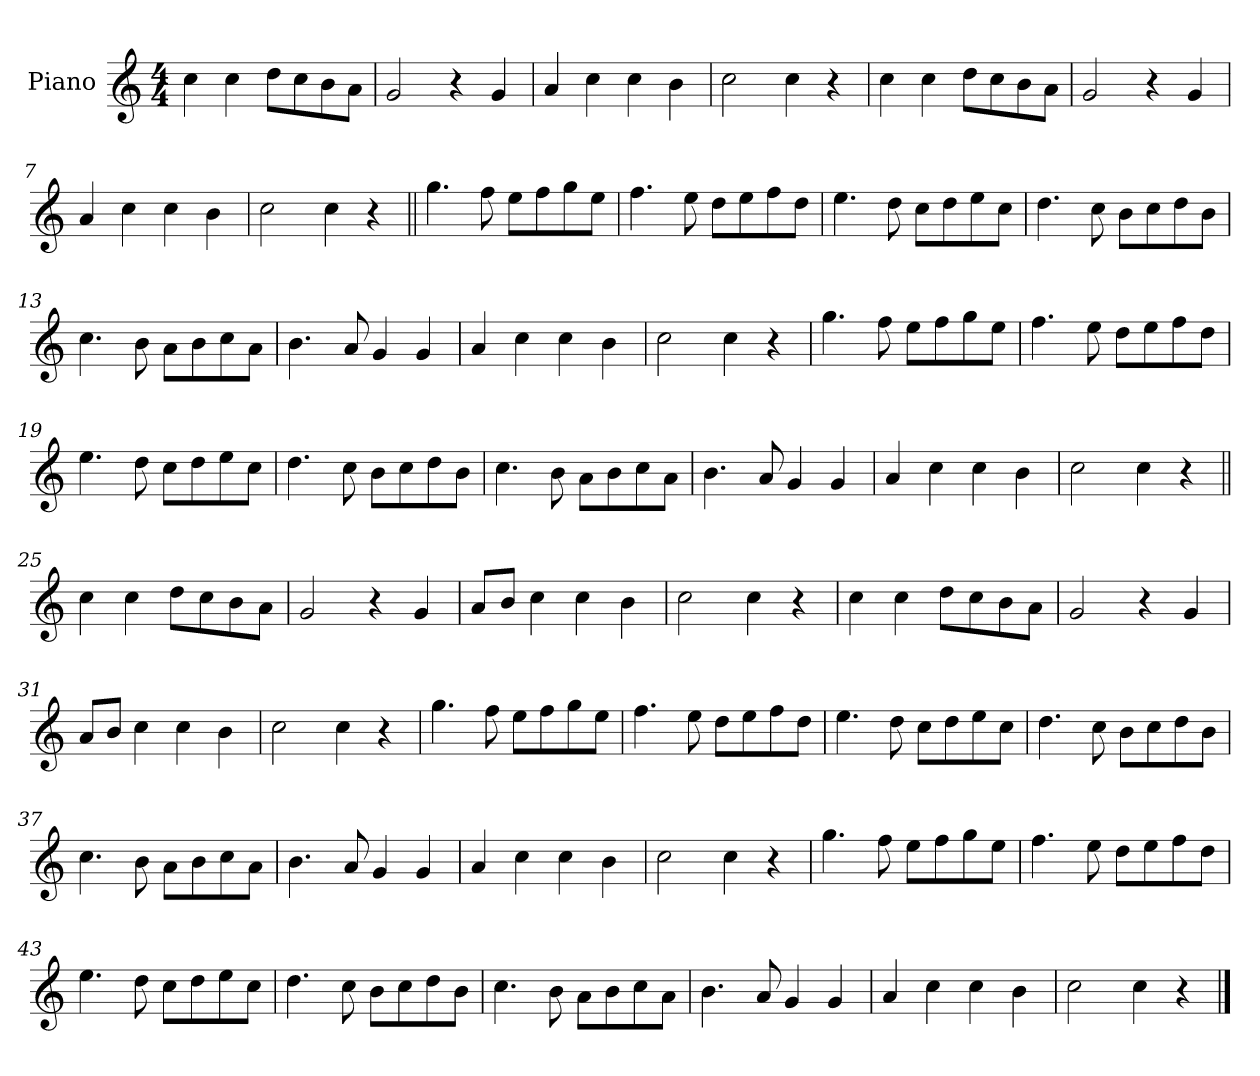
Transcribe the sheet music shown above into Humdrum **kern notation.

**kern
*part1
*staff1
*I"Piano
*I'Pno.
*clefG2
*k[]
*M4/4
*MM190
=1
4cc
4cc
8ddL
8cc
8b
8aJ
=2
2g
4r
4g
=3
4a
4cc
4cc
4b
=4
2cc
4cc
4r
=5
4cc
4cc
8ddL
8cc
8b
8aJ
=6
2g
4r
4g
=7
4a
4cc
4cc
4b
=8
2cc
4cc
4r
=9||
4.gg
8ff
8eeL
8ff
8gg
8eeJ
=10
4.ff
8ee
8ddL
8ee
8ff
8ddJ
=11
4.ee
8dd
8ccL
8dd
8ee
8ccJ
=12
4.dd
8cc
8bL
8cc
8dd
8bJ
=13
4.cc
8b
8aL
8b
8cc
8aJ
=14
4.b
8a
4g
4g
=15
4a
4cc
4cc
4b
=16
2cc
4cc
4r
=17
4.gg
8ff
8eeL
8ff
8gg
8eeJ
=18
4.ff
8ee
8ddL
8ee
8ff
8ddJ
=19
4.ee
8dd
8ccL
8dd
8ee
8ccJ
=20
4.dd
8cc
8bL
8cc
8dd
8bJ
=21
4.cc
8b
8aL
8b
8cc
8aJ
=22
4.b
8a
4g
4g
=23
4a
4cc
4cc
4b
=24
2cc
4cc
4r
=25||
4cc
4cc
8ddL
8cc
8b
8aJ
=26
2g
4r
4g
=27
8aL
8bJ
4cc
4cc
4b
=28
2cc
4cc
4r
=29
4cc
4cc
8ddL
8cc
8b
8aJ
=30
2g
4r
4g
=31
8aL
8bJ
4cc
4cc
4b
=32
2cc
4cc
4r
=33
4.gg
8ff
8eeL
8ff
8gg
8eeJ
=34
4.ff
8ee
8ddL
8ee
8ff
8ddJ
=35
4.ee
8dd
8ccL
8dd
8ee
8ccJ
=36
4.dd
8cc
8bL
8cc
8dd
8bJ
=37
4.cc
8b
8aL
8b
8cc
8aJ
=38
4.b
8a
4g
4g
=39
4a
4cc
4cc
4b
=40
2cc
4cc
4r
=41
4.gg
8ff
8eeL
8ff
8gg
8eeJ
=42
4.ff
8ee
8ddL
8ee
8ff
8ddJ
=43
4.ee
8dd
8ccL
8dd
8ee
8ccJ
=44
4.dd
8cc
8bL
8cc
8dd
8bJ
=45
4.cc
8b
8aL
8b
8cc
8aJ
=46
4.b
8a
4g
4g
=47
4a
4cc
4cc
4b
=48
2cc
4cc
4r
==
*-
